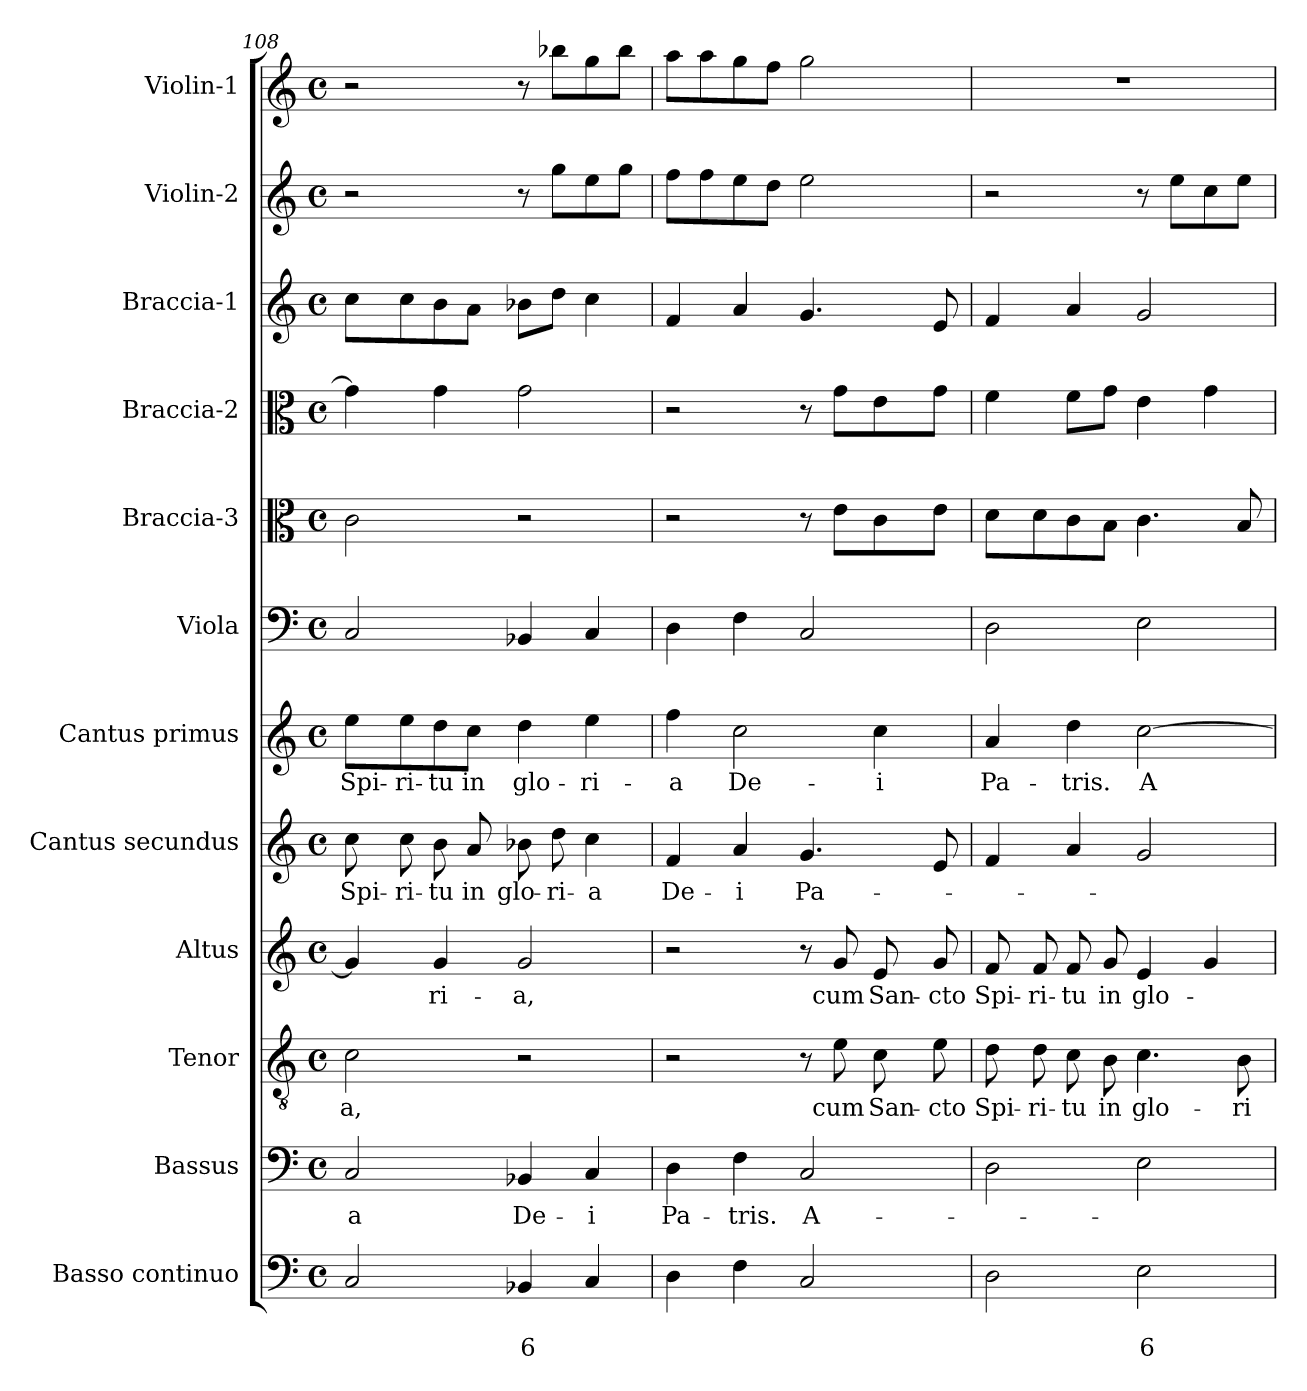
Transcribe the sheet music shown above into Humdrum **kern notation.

**kern	**text	**text	**kern	**text	**kern	**text	**kern	**text	**kern	**text	**kern	**text	**kern	**kern	**kern	**kern	**kern	**kern
*part12	*part12	*part12	*part11	*part11	*part10	*part10	*part9	*part9	*part8	*part8	*part7	*part7	*part6	*part5	*part4	*part3	*part2	*part1
*staff12	*staff12	*staff12	*staff11	*staff11	*staff10	*staff10	*staff9	*staff9	*staff8	*staff8	*staff7	*staff7	*staff6	*staff5	*staff4	*staff3	*staff2	*staff1
*I"Basso continuo	*	*	*I"Bassus	*	*I"Tenor	*	*I"Altus	*	*I"Cantus secundus	*	*I"Cantus primus	*	*I"Viola	*I"Braccia-3	*I"Braccia-2	*I"Braccia-1	*I"Violin-2	*I"Violin-1
*I'BC	*	*	*I'B	*	*I'T	*	*I'A	*	*I'C2	*	*I'C1	*	*I'Va	*I'Br3	*I'Br2	*I'Br1	*I'Vi2	*I'Vi1
*clefF4	*	*	*clefF4	*	*clefGv2	*	*clefG2	*	*clefG2	*	*clefG2	*	*clefF4	*clefC3	*clefC3	*clefG2	*clefG2	*clefG2
*k[]	*	*	*k[]	*	*k[]	*	*k[]	*	*k[]	*	*k[]	*	*k[]	*k[]	*k[]	*k[]	*k[]	*k[]
*C:	*	*	*C:	*	*C:	*	*C:	*	*C:	*	*C:	*	*C:	*C:	*C:	*C:	*C:	*C:
*M4/4	*	*	*M4/4	*	*M4/4	*	*M4/4	*	*M4/4	*	*M4/4	*	*M4/4	*M4/4	*M4/4	*M4/4	*M4/4	*M4/4
*met(c)	*	*	*met(c)	*	*met(c)	*	*met(c)	*	*met(c)	*	*met(c)	*	*met(c)	*met(c)	*met(c)	*met(c)	*met(c)	*met(c)
=108	=108	=108	=108	=108	=108	=108	=108	=108	=108	=108	=108	=108	=108	=108	=108	=108	=108	=108
!	!	!	!	!LO:LY:b	!	!	!	!	!	!	!	!	!	!	!	!	!	!
!	!	!	!	!	!	!LO:LY:b	!	!	!	!	!	!	!	!	!	!	!	!
!	!	!	!	!	!	!	!	!	!	!LO:LY:b	!	!	!	!	!	!	!	!
!	!	!	!	!	!	!	!	!	!	!	!	!LO:LY:b	!	!	!	!	!	!
2C/	.	.	2C/	-a	2c\	-a,	4g/]	.	8cc\	Spi-	8ee\L	Spi-	2C/	2c\	4g\]	8cc\L	2r	2r
!	!	!	!	!	!	!	!	!	!	!LO:LY:b	!	!	!	!	!	!	!	!
!	!	!	!	!	!	!	!	!	!	!	!	!LO:LY:b	!	!	!	!	!	!
.	.	.	.	.	.	.	.	.	8cc\	-ri-	8ee\	-ri-	.	.	.	8cc\	.	.
!	!	!	!	!	!	!	!	!LO:LY:b	!	!	!	!	!	!	!	!	!	!
!	!	!	!	!	!	!	!	!	!	!LO:LY:b	!	!	!	!	!	!	!	!
!	!	!	!	!	!	!	!	!	!	!	!	!LO:LY:b	!	!	!	!	!	!
.	.	.	.	.	.	.	4g/	-ri-	8b\	-tu	8dd\	-tu	.	.	4g\	8b\	.	.
!	!	!	!	!	!	!	!	!	!	!LO:LY:b	!	!	!	!	!	!	!	!
!	!	!	!	!	!	!	!	!	!	!	!	!LO:LY:b	!	!	!	!	!	!
.	.	.	.	.	.	.	.	.	8a/	in	8cc\J	in	.	.	.	8a\J	.	.
!	!	!LO:LY:b	!	!	!	!	!	!	!	!	!	!	!	!	!	!	!	!
!	!	!	!	!LO:LY:b	!	!	!	!	!	!	!	!	!	!	!	!	!	!
!	!	!	!	!	!	!	!	!LO:LY:b	!	!	!	!	!	!	!	!	!	!
!	!	!	!	!	!	!	!	!	!	!LO:LY:b	!	!	!	!	!	!	!	!
!	!	!	!	!	!	!	!	!	!	!	!	!LO:LY:b	!	!	!	!	!	!
4BB-X/	.	6	4BB-X/	De-	2r	.	2g/	-a,	8b-X\	glo-	4dd\	glo-	4BB-X/	2r	2g\	8b-X\L	8r	8r
!	!	!	!	!	!	!	!	!	!	!LO:LY:b	!	!	!	!	!	!	!	!
.	.	.	.	.	.	.	.	.	8dd\	-ri-	.	.	.	.	.	8dd\J	8gg\L	8bb-X\L
!	!	!	!	!LO:LY:b	!	!	!	!	!	!	!	!	!	!	!	!	!	!
!	!	!	!	!	!	!	!	!	!	!LO:LY:b	!	!	!	!	!	!	!	!
!	!	!	!	!	!	!	!	!	!	!	!	!LO:LY:b	!	!	!	!	!	!
4C/	.	.	4C/	-i	.	.	.	.	4cc\	-a	4ee\	-ri-	4C/	.	.	4cc\	8ee\	8gg\
.	.	.	.	.	.	.	.	.	.	.	.	.	.	.	.	.	8gg\J	8bb-\J
=109	=109	=109	=109	=109	=109	=109	=109	=109	=109	=109	=109	=109	=109	=109	=109	=109	=109	=109
!	!	!	!	!LO:LY:b	!	!	!	!	!	!	!	!	!	!	!	!	!	!
!	!	!	!	!	!	!	!	!	!	!LO:LY:b	!	!	!	!	!	!	!	!
!	!	!	!	!	!	!	!	!	!	!	!	!LO:LY:b	!	!	!	!	!	!
4D\	.	.	4D\	Pa-	2r	.	2r	.	4f/	De-	4ff\	-a	4D\	2r	2r	4f/	8ff\L	8aa\L
.	.	.	.	.	.	.	.	.	.	.	.	.	.	.	.	.	8ff\	8aa\
!	!	!	!	!LO:LY:b	!	!	!	!	!	!	!	!	!	!	!	!	!	!
!	!	!	!	!	!	!	!	!	!	!LO:LY:b	!	!	!	!	!	!	!	!
!	!	!	!	!	!	!	!	!	!	!	!	!LO:LY:b	!	!	!	!	!	!
4F\	.	.	4F\	-tris.	.	.	.	.	4a/	-i	2cc\	De-	4F\	.	.	4a/	8ee\	8gg\
.	.	.	.	.	.	.	.	.	.	.	.	.	.	.	.	.	8dd\J	8ff\J
!	!	!	!	!LO:LY:b	!	!	!	!	!	!	!	!	!	!	!	!	!	!
!	!	!	!	!	!	!	!	!	!	!LO:LY:b	!	!	!	!	!	!	!	!
2C/	.	.	2C/	A-	8r	.	8r	.	4.g/	Pa-	.	.	2C/	8r	8r	4.g/	2ee\	2gg\
!	!	!	!	!	!	!LO:LY:b	!	!	!	!	!	!	!	!	!	!	!	!
!	!	!	!	!	!	!	!	!LO:LY:b	!	!	!	!	!	!	!	!	!	!
.	.	.	.	.	8e\	cum	8g/	cum	.	.	.	.	.	8e\L	8g\L	.	.	.
!	!	!	!	!	!	!LO:LY:b	!	!	!	!	!	!	!	!	!	!	!	!
!	!	!	!	!	!	!	!	!LO:LY:b	!	!	!	!	!	!	!	!	!	!
!	!	!	!	!	!	!	!	!	!	!	!	!LO:LY:b	!	!	!	!	!	!
.	.	.	.	.	8c\	San-	8e/	San-	.	.	4cc\	-i	.	8c\	8e\	.	.	.
!	!	!	!	!	!	!LO:LY:b	!	!	!	!	!	!	!	!	!	!	!	!
!	!	!	!	!	!	!	!	!LO:LY:b	!	!	!	!	!	!	!	!	!	!
.	.	.	.	.	8e\	-cto	8g/	-cto	8e/	.	.	.	.	8e\J	8g\J	8e/	.	.
!!LO:PB:g=z
=110	=110	=110	=110	=110	=110	=110	=110	=110	=110	=110	=110	=110	=110	=110	=110	=110	=110	=110
!	!	!	!	!	!	!LO:LY:b	!	!	!	!	!	!	!	!	!	!	!	!
!	!	!	!	!	!	!	!	!LO:LY:b	!	!	!	!	!	!	!	!	!	!
!	!	!	!	!	!	!	!	!	!	!	!	!LO:LY:b	!	!	!	!	!	!
2D\	.	.	2D\	.	8d\	Spi-	8f/	Spi-	4f/	.	4a/	Pa-	2D\	8d\L	4f\	4f/	2r	1r
!	!	!	!	!	!	!LO:LY:b	!	!	!	!	!	!	!	!	!	!	!	!
!	!	!	!	!	!	!	!	!LO:LY:b	!	!	!	!	!	!	!	!	!	!
.	.	.	.	.	8d\	-ri-	8f/	-ri-	.	.	.	.	.	8d\	.	.	.	.
!	!	!	!	!	!	!LO:LY:b	!	!	!	!	!	!	!	!	!	!	!	!
!	!	!	!	!	!	!	!	!LO:LY:b	!	!	!	!	!	!	!	!	!	!
!	!	!	!	!	!	!	!	!	!	!	!	!LO:LY:b	!	!	!	!	!	!
.	.	.	.	.	8c\	-tu	8f/	-tu	4a/	.	4dd\	-tris.	.	8c\	8f\L	4a/	.	.
!	!	!	!	!	!	!LO:LY:b	!	!	!	!	!	!	!	!	!	!	!	!
!	!	!	!	!	!	!	!	!LO:LY:b	!	!	!	!	!	!	!	!	!	!
.	.	.	.	.	8B\	in	8g/	in	.	.	.	.	.	8B\J	8g\J	.	.	.
!	!	!LO:LY:b	!	!	!	!	!	!	!	!	!	!	!	!	!	!	!	!
!	!	!	!	!	!	!LO:LY:b	!	!	!	!	!	!	!	!	!	!	!	!
!	!	!	!	!	!	!	!	!LO:LY:b	!	!	!	!	!	!	!	!	!	!
!	!	!	!	!	!	!	!	!	!	!	!	!LO:LY:b	!	!	!	!	!	!
2E\	.	6	2E\	.	4.c\	glo-	4e/	glo-	2g/	.	[2cc\	A-	2E\	4.c\	4e\	2g/	8r	.
.	.	.	.	.	.	.	.	.	.	.	.	.	.	.	.	.	8ee\L	.
.	.	.	.	.	.	.	4g/	.	.	.	.	.	.	.	4g\	.	8cc\	.
!	!	!	!	!	!	!LO:LY:b	!	!	!	!	!	!	!	!	!	!	!	!
.	.	.	.	.	8B\	-ri-	.	.	.	.	.	.	.	8B/	.	.	8ee\J	.
=	=	=	=	=	=	=	=	=	=	=	=	=	=	=	=	=	=	=
*-	*-	*-	*-	*-	*-	*-	*-	*-	*-	*-	*-	*-	*-	*-	*-	*-	*-	*-
